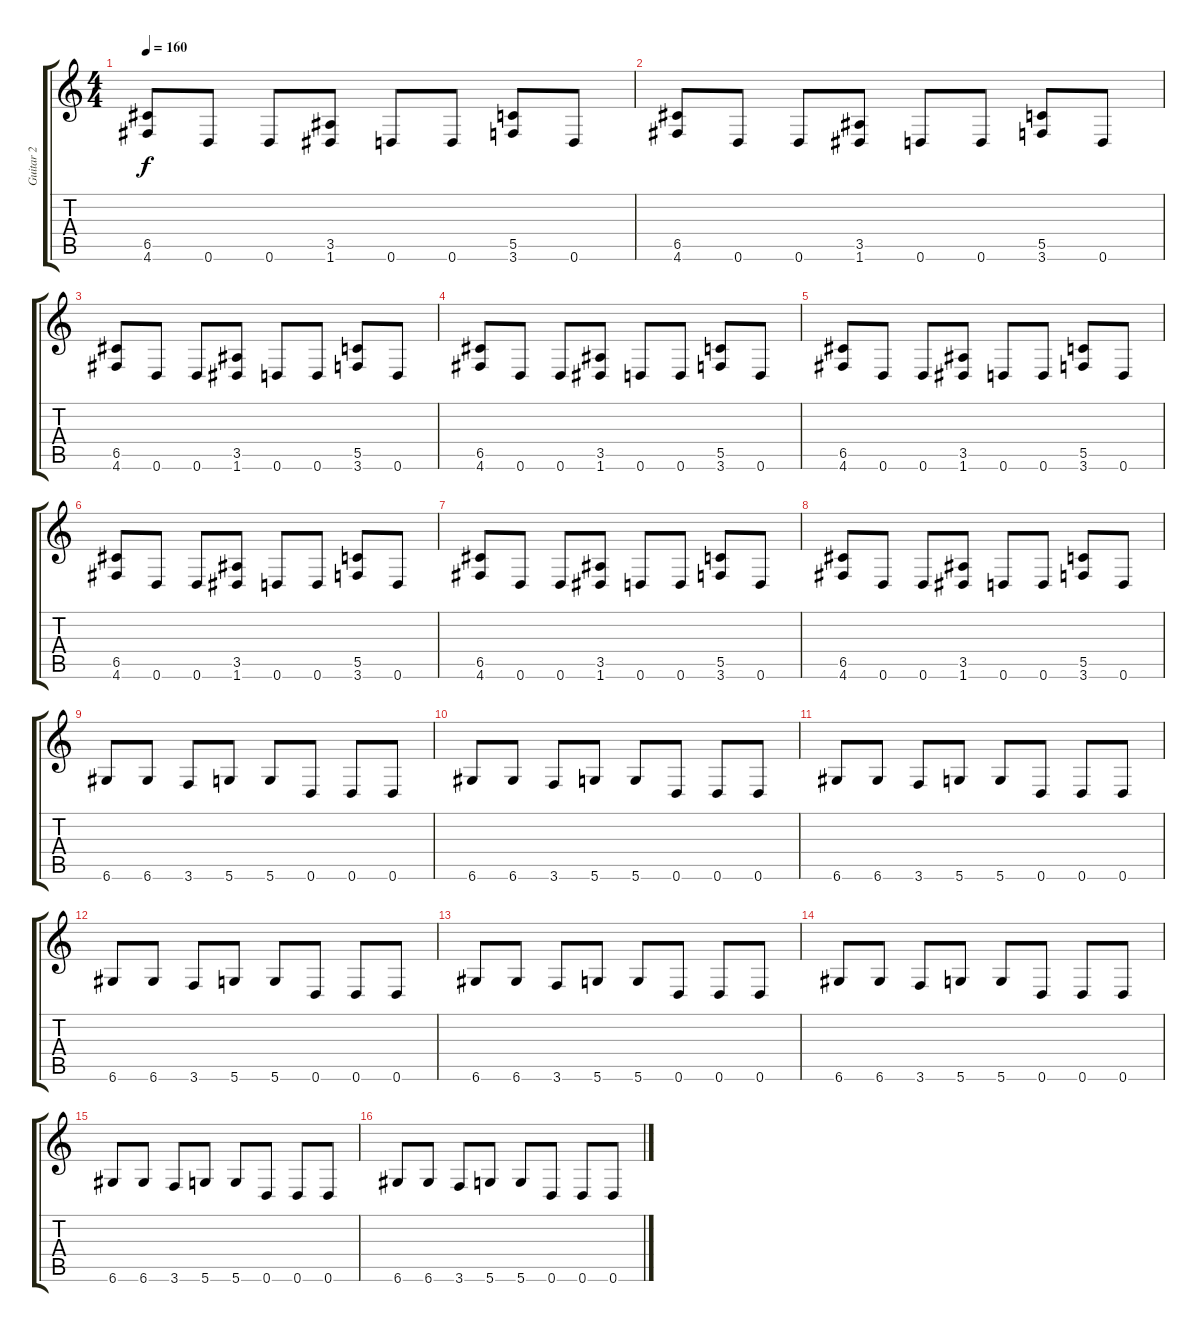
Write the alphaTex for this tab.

\track ("Guitar 2" "Guitar 2") {instrument distortionguitar}
\staff {score tabs}
\tuning (D4 A3 F3 C3 G2 D2) {hide}
\ts (4 4)
\tempo 160
\clef g2
\ks c
(6.5 4.6).8{dy f} 0.6.8 0.6.8 (3.5 1.6).8 0.6.8 0.6.8 (5.5 3.6).8 0.6.8 |
(6.5 4.6).8 0.6.8 0.6.8 (3.5 1.6).8 0.6.8 0.6.8 (5.5 3.6).8 0.6.8 |
(6.5 4.6).8 0.6.8 0.6.8 (3.5 1.6).8 0.6.8 0.6.8 (5.5 3.6).8 0.6.8 |
(6.5 4.6).8 0.6.8 0.6.8 (3.5 1.6).8 0.6.8 0.6.8 (5.5 3.6).8 0.6.8 |
(6.5 4.6).8 0.6.8 0.6.8 (3.5 1.6).8 0.6.8 0.6.8 (5.5 3.6).8 0.6.8 |
(6.5 4.6).8 0.6.8 0.6.8 (3.5 1.6).8 0.6.8 0.6.8 (5.5 3.6).8 0.6.8 |
(6.5 4.6).8 0.6.8 0.6.8 (3.5 1.6).8 0.6.8 0.6.8 (5.5 3.6).8 0.6.8 |
(6.5 4.6).8 0.6.8 0.6.8 (3.5 1.6).8 0.6.8 0.6.8 (5.5 3.6).8 0.6.8 |
6.6.8 6.6.8 3.6.8 5.6.8 5.6.8 0.6.8 0.6.8 0.6.8 |
6.6.8 6.6.8 3.6.8 5.6.8 5.6.8 0.6.8 0.6.8 0.6.8 |
6.6.8 6.6.8 3.6.8 5.6.8 5.6.8 0.6.8 0.6.8 0.6.8 |
6.6.8 6.6.8 3.6.8 5.6.8 5.6.8 0.6.8 0.6.8 0.6.8 |
6.6.8 6.6.8 3.6.8 5.6.8 5.6.8 0.6.8 0.6.8 0.6.8 |
6.6.8 6.6.8 3.6.8 5.6.8 5.6.8 0.6.8 0.6.8 0.6.8 |
6.6.8 6.6.8 3.6.8 5.6.8 5.6.8 0.6.8 0.6.8 0.6.8 |
6.6.8 6.6.8 3.6.8 5.6.8 5.6.8 0.6.8 0.6.8 0.6.8
